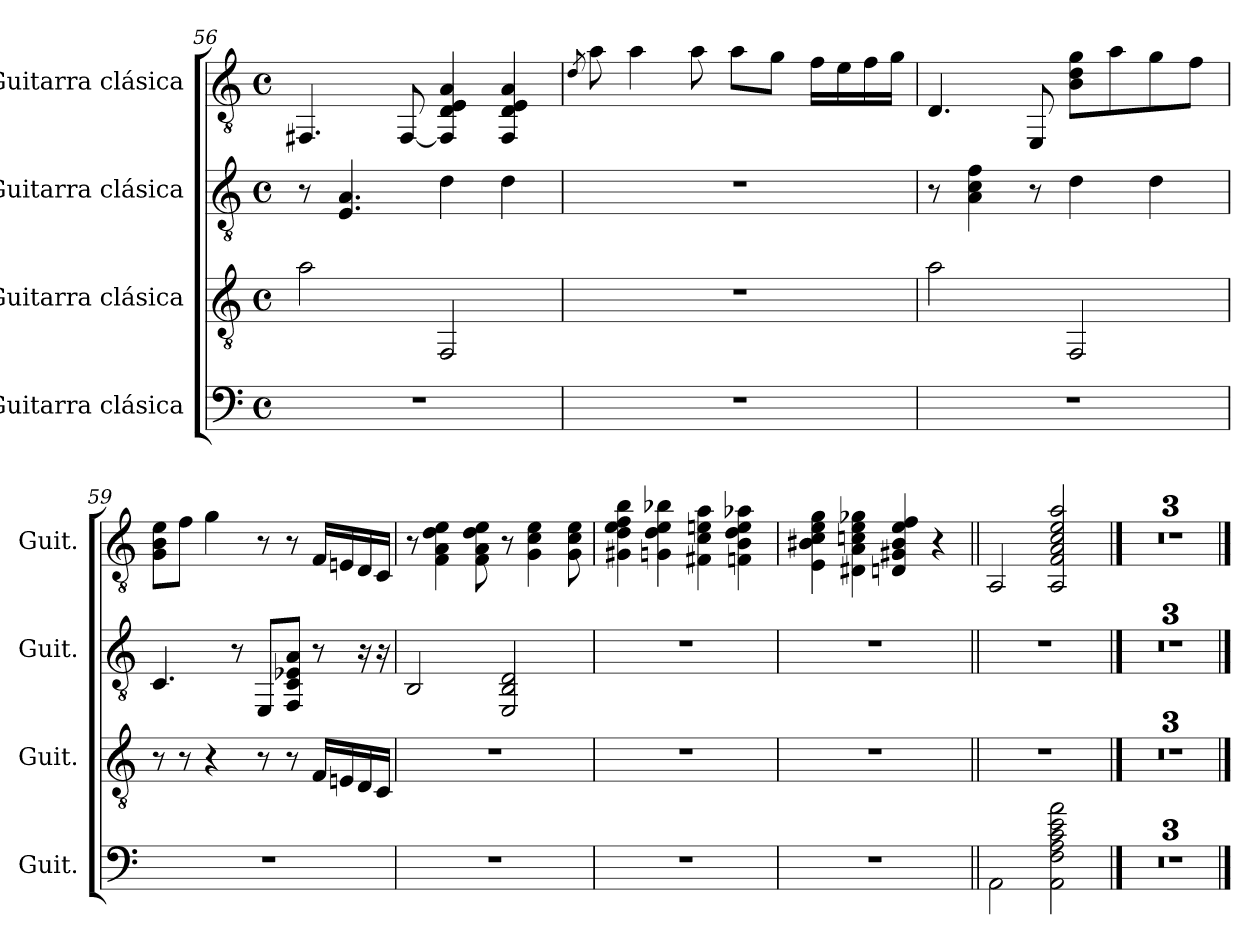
**kern	**kern	**kern	**kern
*part4	*part3	*part2	*part1
*staff4	*staff3	*staff2	*staff1
*I"Guitarra clásica	*I"Guitarra clásica	*I"Guitarra clásica	*I"Guitarra clásica
*I'Guit.	*I'Guit.	*I'Guit.	*I'Guit.
*	*clefGv2	*clefGv2	*clefGv2
*k[]	*k[]	*k[]	*k[]
*M4/4	*M4/4	*M4/4	*M4/4
*met(c)	*met(c)	*met(c)	*met(c)
=56	=56	=56	=56
1r	2a\	8r	4.FF#X/
.	.	4.E/ 4.A/	.
.	.	.	[8FF#/
.	2FF/	4d\	4FF#/] 4D/ 4E/ 4A/
.	.	4d\	4FF#/ 4D/ 4E/ 4A/
!!LO:PB:g=z
=57	=57	=57	=57
.	.	.	8qd/
1r	1r	1r	8a\
.	.	.	4a\
.	.	.	8a\
.	.	.	8a\L
.	.	.	8g\J
.	.	.	16f\LL
.	.	.	16e\
.	.	.	16f\
.	.	.	16g\JJ
=58	=58	=58	=58
1r	2a\	8r	4.D/
.	.	4A\ 4c\ 4f\	.
.	.	8r	8EE/
.	2FF/	4d\	8B\ 8d\ 8g\L
.	.	.	8a\
.	.	4d\	8g\
.	.	.	8f\J
=59	=59	=59	=59
1r	8r	4.C/	8G\ 8B\ 8e\L
.	8r	.	8f\J
.	4r	.	4g\
.	.	8r	.
.	8r	8EE/L	8r
.	8r	8FF/ 8C/ 8E-X/ 8A/J	8r
.	16F/LL	8r	16F/LL
.	16En/	.	16En/
.	16D/	16r	16D/
.	16C/JJ	16r	16C/JJ
=60	=60	=60	=60
1r	1r	2BB/	8r
.	.	.	4F\ 4A\ 4d\ 4e\
.	.	.	8F\ 8A\ 8d\ 8e\
.	.	2EE/ 2BB/ 2D/	8r
.	.	.	4G\ 4c\ 4e\
.	.	.	8G\ 8c\ 8e\
!!LO:LB:g=z
=61	=61	=61	=61
1r	1r	1r	4G#X\ 4d\ 4e\ 4f\ 4b\
.	.	.	4Gn\ 4d\ 4e\ 4b-X\
.	.	.	4F#X\ 4c\ 4en\ 4a\
.	.	.	4Fn\ 4B\ 4d\ 4e\ 4a-X\
=62	=62	=62	=62
1r	1r	1r	4E\ 4B#X\ 4c\ 4e\ 4g\
.	.	.	4D#X\ 4A\ 4cn\ 4e\ 4g-X\
.	.	.	4Dn/ 4G#X/ 4B#/ 4e/ 4f/
.	.	.	4r
=63||	=63||	=63||	=63||
2AA\	1r	1r	2AA/
2AA\ 2F\ 2A\ 2c\ 2e\ 2a\	.	.	2AA/ 2F/ 2A/ 2c/ 2e/ 2a/
==64	==64	==64	==64
1r	1r	1r	1r
=65	=65	=65	=65
1r	1r	1r	1r
=66	=66	=66	=66
1r	1r	1r	1r
==	==	==	==
*-	*-	*-	*-
